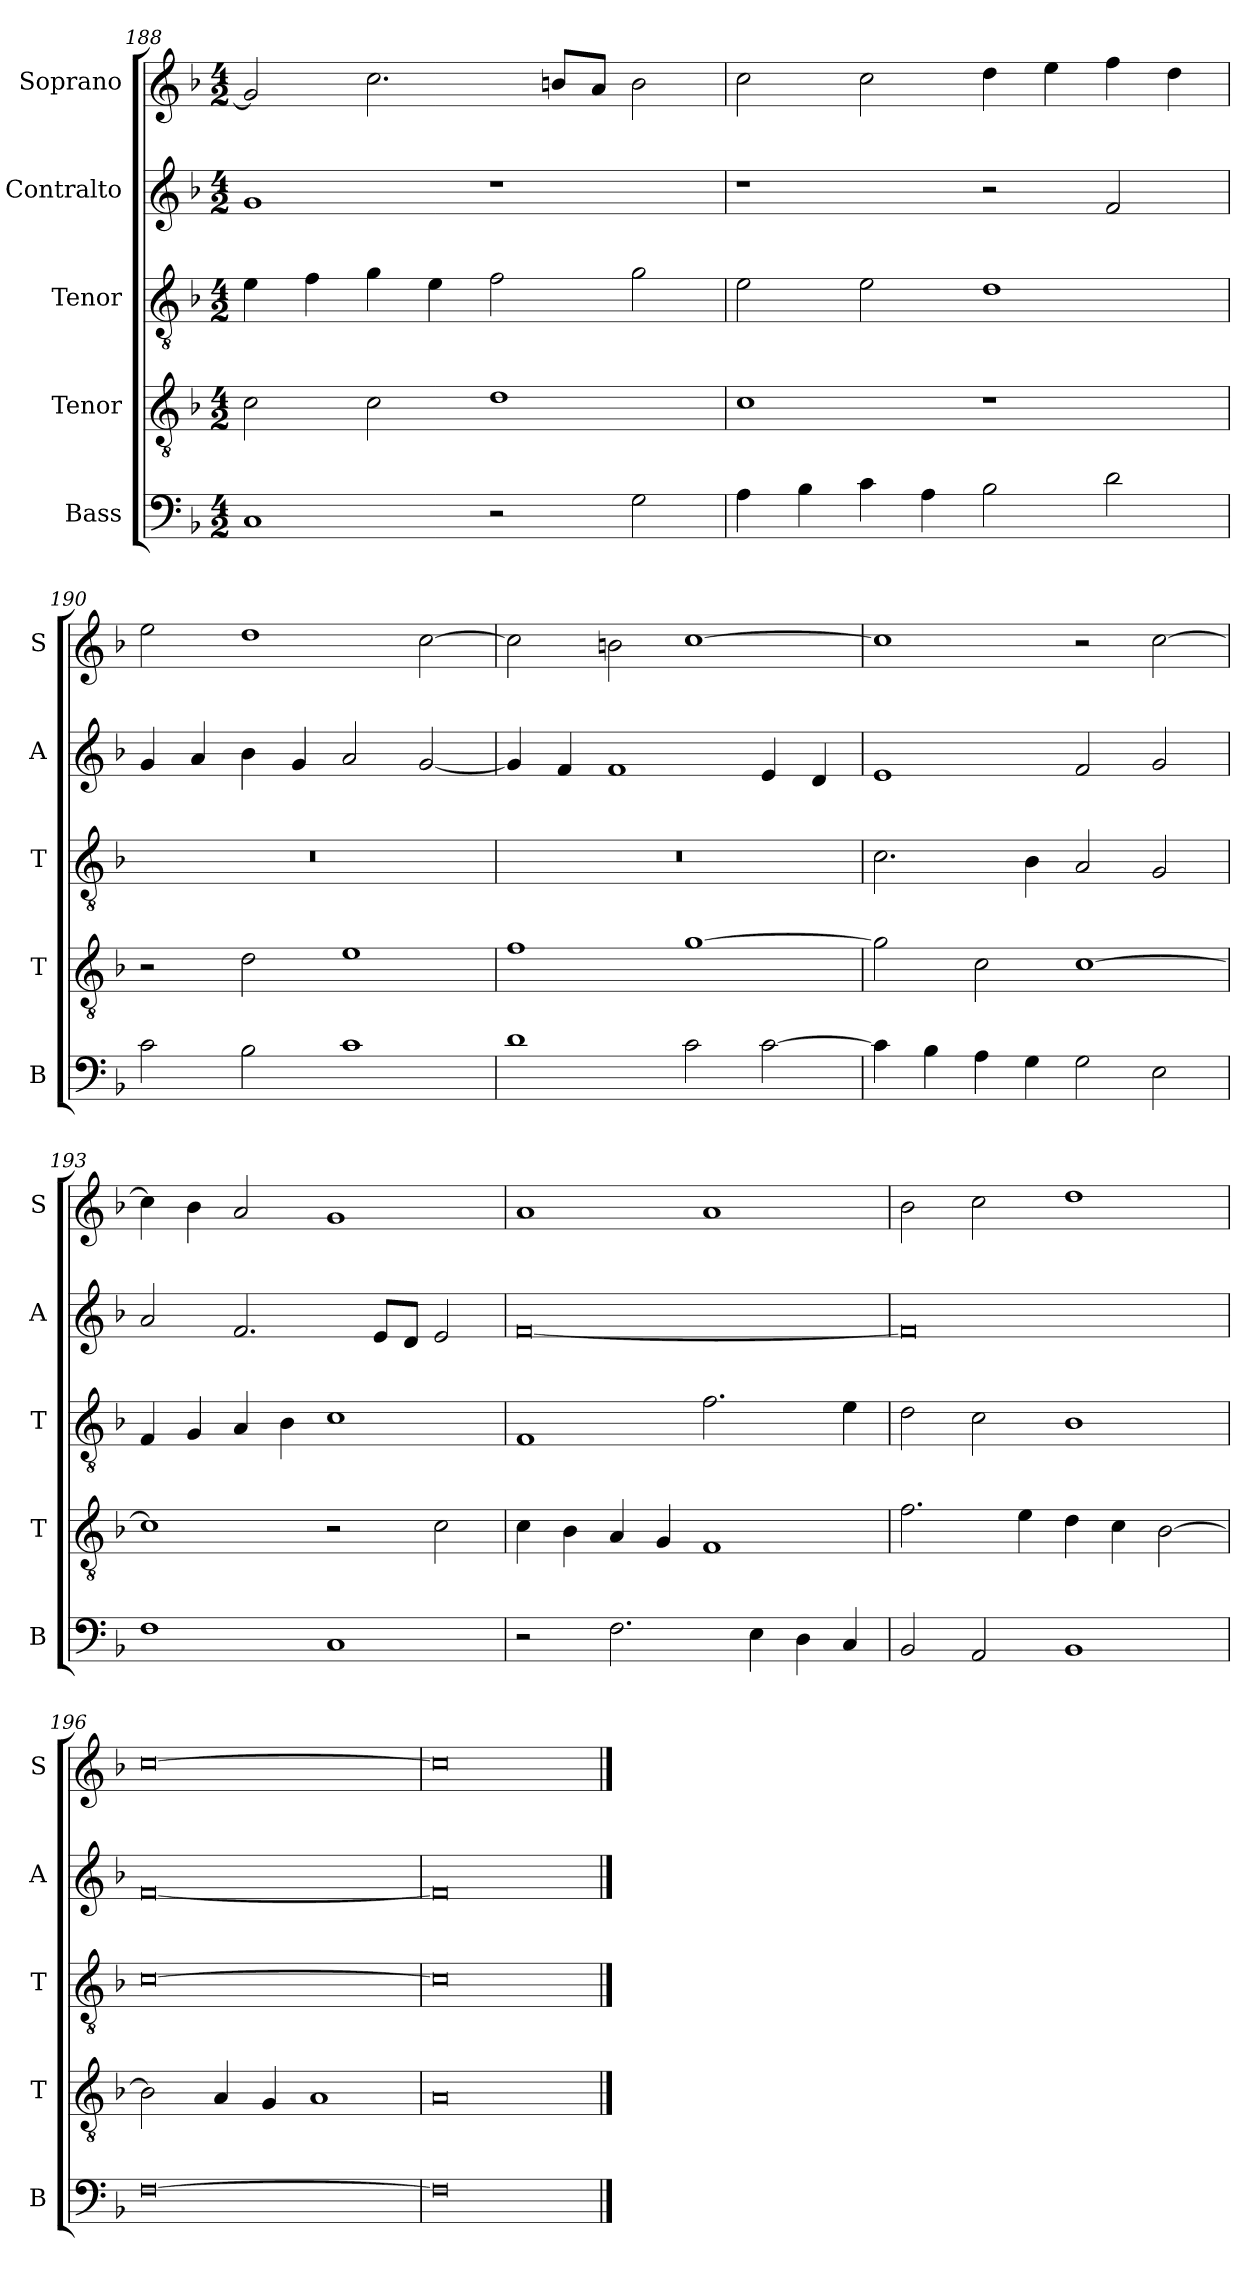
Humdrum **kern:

**kern	**kern	**kern	**kern	**kern
*part5	*part4	*part3	*part2	*part1
*staff5	*staff4	*staff3	*staff2	*staff1
*I"Bass	*I"Tenor	*I"Tenor	*I"Contralto	*I"Soprano
*I'B	*I'T	*I'T	*I'A	*I'S
*clefF4	*clefGv2	*clefGv2	*clefG2	*clefG2
*k[b-]	*k[b-]	*k[b-]	*k[b-]	*k[b-]
*F:ion	*F:ion	*F:ion	*F:ion	*F:ion
*M4/2	*M4/2	*M4/2	*M4/2	*M4/2
=188	=188	=188	=188	=188
1C	2c	4e	1g	2g]
.	.	4f	.	.
.	2c	4g	.	2.cc
.	.	4e	.	.
2r	1d	2f	1r	.
.	.	.	.	8bn/L
.	.	.	.	8a/J
2G	.	2g	.	2b
=189	=189	=189	=189	=189
4A	1c	2e	1r	2cc
4B-	.	.	.	.
4c	.	2e	.	2cc
4A	.	.	.	.
2B-	1r	1d	2r	4dd
.	.	.	.	4ee
2d	.	.	2f	4ff
.	.	.	.	4dd
=190	=190	=190	=190	=190
2c	2r	0r	4g	2ee
.	.	.	4a	.
2B-	2d	.	4b-	1dd
.	.	.	4g	.
1c	1e	.	2a	.
.	.	.	[2g	[2cc
=191	=191	=191	=191	=191
1d	1f	0r	4g]	2cc]
.	.	.	4f	.
.	.	.	1f	2bn
2c	[1g	.	.	[1cc
[2c	.	.	4e	.
.	.	.	4d	.
=192	=192	=192	=192	=192
4c]	2g]	2.c	1e	1cc]
4B-	.	.	.	.
4A	2c	.	.	.
4G	.	4B-	.	.
2G	[1c	2A	2f	2r
2E	.	2G	2g	[2cc
=193	=193	=193	=193	=193
1F	1c]	4F	2a	4cc]
.	.	4G	.	4b-
.	.	4A	2.f	2a
.	.	4B-	.	.
1C	2r	1c	.	1g
.	.	.	8e/L	.
.	.	.	8d/J	.
.	2c	.	2e	.
=194	=194	=194	=194	=194
2r	4c	1F	[0f	1a
.	4B-	.	.	.
2.F	4A	.	.	.
.	4G	.	.	.
.	1F	2.f	.	1a
4E	.	.	.	.
4D	.	.	.	.
4C	.	4e	.	.
=195	=195	=195	=195	=195
2BB-	2.f	2d	0f]	2b-
2AA	.	2c	.	2cc
.	4e	.	.	.
1BB-	4d	1B-	.	1dd
.	4c	.	.	.
.	[2B-	.	.	.
=196	=196	=196	=196	=196
[0F	2B-]	[0c	[0f	[0cc
.	4A	.	.	.
.	4G	.	.	.
.	1A	.	.	.
=197	=197	=197	=197	=197
0F]	0A	0c]	0f]	0cc]
==	==	==	==	==
*-	*-	*-	*-	*-
